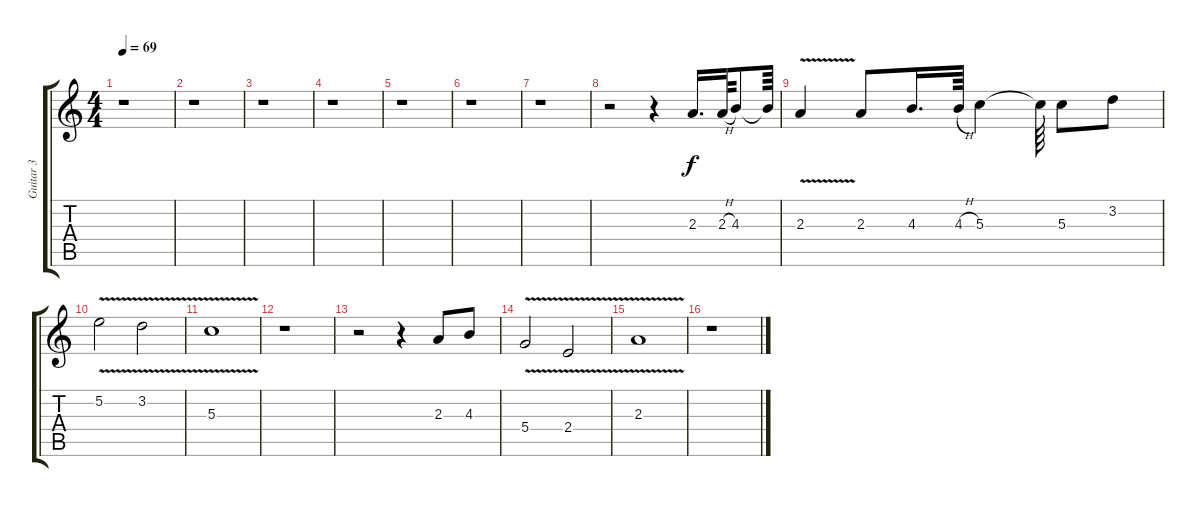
\track ("Guitar 3" "Guitar 3") {instrument distortionguitar}
\staff {score tabs}
\tuning (E4 B3 G3 D3 A2 E2) {hide}
\ts (4 4)
\tempo 69
\clef g2
\ks c
r.1{dy f} |
r.1 |
r.1 |
r.1 |
r.1 |
r.1 |
r.1 |
r.2 r.4 2.3.16{d} 2.3{h}.64 4.3.8 4.3{t}.64 |
2.3{v}.4 2.3.8 4.3.16{d} 4.3{h}.64 5.3.4 5.3{t}.64 5.3.8 3.2.8 |
5.2{v}.2 3.2{v}.2 |
5.3{v}.1 |
r.1 |
r.2 r.4 2.3.8 4.3.8 |
5.4{v}.2 2.4{v}.2 |
2.3{v}.1 |
r.1
